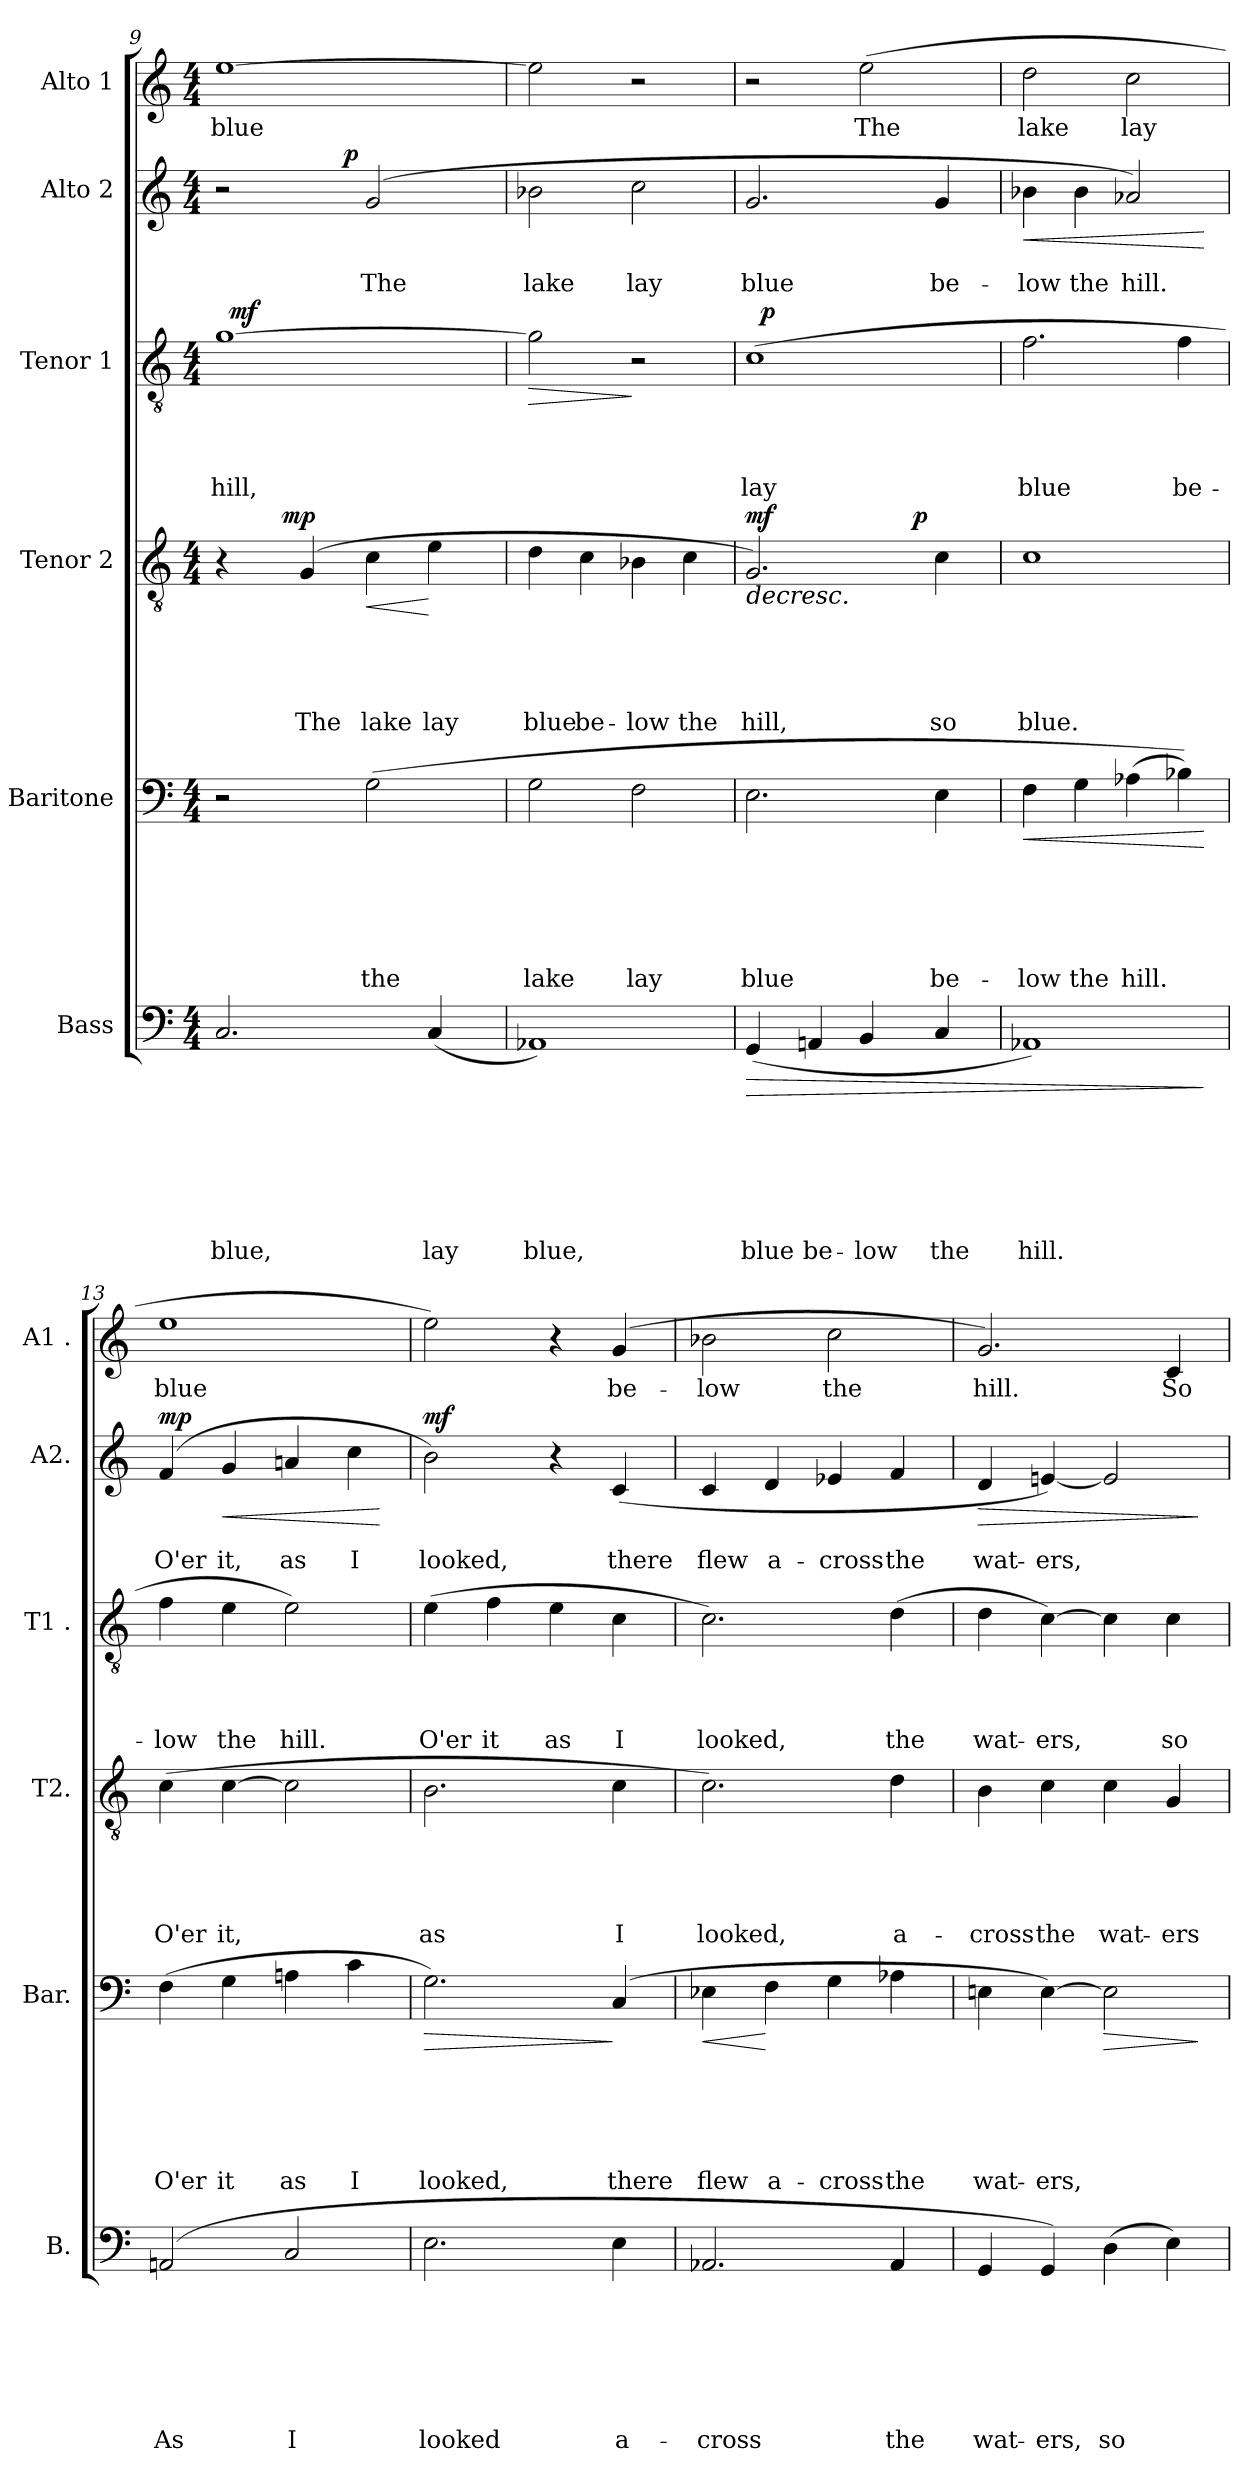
**kern	**text	**text	**text	**text	**text	**text	**text	**dynam	**kern	**text	**text	**text	**text	**text	**text	**dynam	**kern	**text	**text	**text	**text	**text	**dynam	**kern	**text	**text	**text	**text	**dynam	**kern	**text	**text	**dynam	**kern	**text
*part6	*part6	*part6	*part6	*part6	*part6	*part6	*part6	*part6	*part5	*part5	*part5	*part5	*part5	*part5	*part5	*part5	*part4	*part4	*part4	*part4	*part4	*part4	*part4	*part3	*part3	*part3	*part3	*part3	*part3	*part2	*part2	*part2	*part2	*part1	*part1
*staff6	*staff6	*staff6	*staff6	*staff6	*staff6	*staff6	*staff6	*staff6	*staff5	*staff5	*staff5	*staff5	*staff5	*staff5	*staff5	*staff5	*staff4	*staff4	*staff4	*staff4	*staff4	*staff4	*staff4	*staff3	*staff3	*staff3	*staff3	*staff3	*staff3	*staff2	*staff2	*staff2	*staff2	*staff1	*staff1
*I"Bass	*	*	*	*	*	*	*	*	*I"Baritone	*	*	*	*	*	*	*	*I"Tenor 2	*	*	*	*	*	*	*I"Tenor 1	*	*	*	*	*	*I"Alto 2	*	*	*	*I"Alto 1	*
*I'B.	*	*	*	*	*	*	*	*	*I'Bar.	*	*	*	*	*	*	*	*I'T2.	*	*	*	*	*	*	*I'T1 .	*	*	*	*	*	*I'A2.	*	*	*	*I'A1 .	*
*clefF4	*	*	*	*	*	*	*	*	*clefF4	*	*	*	*	*	*	*	*clefGv2	*	*	*	*	*	*	*clefGv2	*	*	*	*	*	*clefG2	*	*	*	*clefG2	*
*k[]	*	*	*	*	*	*	*	*	*k[]	*	*	*	*	*	*	*	*k[]	*	*	*	*	*	*	*k[]	*	*	*	*	*	*k[]	*	*	*	*k[]	*
*C:	*	*	*	*	*	*	*	*	*C:	*	*	*	*	*	*	*	*C:	*	*	*	*	*	*	*C:	*	*	*	*	*	*C:	*	*	*	*C:	*
*M4/4	*	*	*	*	*	*	*	*	*M4/4	*	*	*	*	*	*	*	*M4/4	*	*	*	*	*	*	*M4/4	*	*	*	*	*	*M4/4	*	*	*	*M4/4	*
=9	=9	=9	=9	=9	=9	=9	=9	=9	=9	=9	=9	=9	=9	=9	=9	=9	=9	=9	=9	=9	=9	=9	=9	=9	=9	=9	=9	=9	=9	=9	=9	=9	=9	=9	=9
!	!	!	!	!	!	!	!LO:LY:b	!	!	!	!	!	!	!	!	!	!	!	!	!	!	!	!	!	!	!	!	!LO:LY:b	!	!	!	!	!	!	!LO:LY:b
*	*	*	*	*	*	*	*	*	*	*	*	*	*	*	*	*	*^	*	*	*	*	*	*	*^	*	*	*	*	*	*^	*	*	*	*	*
2.C/	.	.	.	.	.	.	blue,	.	2r	.	.	.	.	.	.	.	4r	6ryy	.	.	.	.	.	.	[>1g	32ryy	.	.	.	hill,	.	2r	4..ryy	.	.	.	[>1ee	blue
!	!	!	!	!	!	!	!	!	!	!	!	!	!	!	!	!	!	!	!	!	!	!	!	!	!	!	!	!	!	!	!LO:DY:a	!	!	!	!	!	!	!
.	.	.	.	.	.	.	.	.	.	.	.	.	.	.	.	.	.	.	.	.	.	.	.	.	.	2ryy	.	.	.	.	mf	.	.	.	.	.	.	.
.	.	.	.	.	.	.	.	.	.	.	.	.	.	.	.	.	.	24ryy	.	.	.	.	.	.	.	.	.	.	.	.	.	.	.	.	.	.	.	.
!	!	!	!	!	!	!	!	!	!	!	!	!	!	!	!	!	!	!	!	!	!	!	!	!LO:DY:a	!	!	!	!	!	!	!	!	!	!	!	!	!	!
.	.	.	.	.	.	.	.	.	.	.	.	.	.	.	.	.	.	3%2ryy	.	.	.	.	.	mp	.	.	.	.	.	.	.	.	.	.	.	.	.	.
!	!	!	!	!	!	!	!	!	!	!	!	!	!	!	!	!	!	!	!	!	!	!	!LO:LY:b	!	!	!	!	!	!	!	!	!	!	!	!	!	!	!
.	.	.	.	.	.	.	.	.	.	.	.	.	.	.	.	.	(4G/	.	.	.	.	.	The	.	.	.	.	.	.	.	.	.	.	.	.	.	.	.
!	!	!	!	!	!	!	!	!	!	!	!	!	!	!	!	!	!	!	!	!	!	!	!	!	!	!	!	!	!	!	!	!	!	!	!	!LO:DY:a	!	!
.	.	.	.	.	.	.	.	.	.	.	.	.	.	.	.	.	.	.	.	.	.	.	.	.	.	.	.	.	.	.	.	.	2ryy	.	.	p	.	.
!	!	!	!	!	!	!	!	!	!	!	!	!	!	!	!LO:LY:b	!	!	!	!	!	!	!	!LO:LY:b	!LO:HP:b	!	!	!	!	!	!	!	!	!	!	!LO:LY:b	!	!	!
.	.	.	.	.	.	.	.	.	(>2G\	.	.	.	.	.	the	.	4c\	.	.	.	.	.	lake	<	.	.	.	.	.	.	.	(2g/	.	.	The	.	.	.
.	.	.	.	.	.	.	.	.	.	.	.	.	.	.	.	.	.	.	.	.	.	.	.	.	.	4...ryy	.	.	.	.	.	.	.	.	.	.	.	.
!	!	!	!	!	!	!	!LO:LY:b	!	!	!	!	!	!	!	!	!	!	!	!	!	!	!	!LO:LY:b	!	!	!	!	!	!	!	!	!	!	!	!	!	!	!
(<4C/	.	.	.	.	.	.	lay	.	.	.	.	.	.	.	.	.	4e\	.	.	.	.	.	lay	[	.	.	.	.	.	.	.	.	.	.	.	.	.	.
.	.	.	.	.	.	.	.	.	.	.	.	.	.	.	.	.	.	12.ryy	.	.	.	.	.	.	.	.	.	.	.	.	.	.	.	.	.	.	.	.
.	.	.	.	.	.	.	.	.	.	.	.	.	.	.	.	.	.	.	.	.	.	.	.	.	.	.	.	.	.	.	.	.	16ryy	.	.	.	.	.
=10	=10	=10	=10	=10	=10	=10	=10	=10	=10	=10	=10	=10	=10	=10	=10	=10	=10	=10	=10	=10	=10	=10	=10	=10	=10	=10	=10	=10	=10	=10	=10	=10	=10	=10	=10	=10	=10	=10
!	!	!	!	!	!	!	!LO:LY:b	!	!	!	!	!	!	!	!LO:LY:b	!	!	!	!	!	!	!	!LO:LY:b	!	!	!	!	!	!	!	!LO:HP:b	!	!	!	!LO:LY:b	!	!	!
*	*	*	*	*	*	*	*	*	*	*	*	*	*	*	*	*	*v	*v	*	*	*	*	*	*	*	*	*	*	*	*	*	*v	*v	*	*	*	*	*
*	*	*	*	*	*	*	*	*	*	*	*	*	*	*	*	*	*	*	*	*	*	*	*	*v	*v	*	*	*	*	*	*	*	*	*	*	*
1AA-X)	.	.	.	.	.	.	blue,	.	2G\	.	.	.	.	.	lake	.	4d\	.	.	.	.	blue	.	2g\]	.	.	.	.	>	2b-X\	.	lake	.	2ee\]	.
!	!	!	!	!	!	!	!	!	!	!	!	!	!	!	!	!	!	!	!	!	!	!LO:LY:b	!	!	!	!	!	!	!	!	!	!	!	!	!
.	.	.	.	.	.	.	.	.	.	.	.	.	.	.	.	.	4c\	.	.	.	.	be-	.	.	.	.	.	.	.	.	.	.	.	.	.
!	!	!	!	!	!	!	!	!	!	!	!	!	!	!	!LO:LY:b	!	!	!	!	!	!	!LO:LY:b:rj	!	!	!	!	!	!	!	!	!	!LO:LY:b	!	!	!
.	.	.	.	.	.	.	.	.	2F\	.	.	.	.	.	lay	.	4B-X\	.	.	.	.	-low	.	2r	.	.	.	.	]	2cc\	.	lay	.	2r	.
!	!	!	!	!	!	!	!	!	!	!	!	!	!	!	!	!	!	!	!	!	!	!LO:LY:b	!	!	!	!	!	!	!	!	!	!	!	!	!
.	.	.	.	.	.	.	.	.	.	.	.	.	.	.	.	.	4c\	.	.	.	.	the	.	.	.	.	.	.	.	.	.	.	.	.	.
=11	=11	=11	=11	=11	=11	=11	=11	=11	=11	=11	=11	=11	=11	=11	=11	=11	=11	=11	=11	=11	=11	=11	=11	=11	=11	=11	=11	=11	=11	=11	=11	=11	=11	=11	=11
!	!	!	!	!	!	!	!LO:LY:b	!LO:HP:b	!	!	!	!	!	!	!LO:LY:b	!	!	!	!	!	!	!LO:LY:b	!LO:HP:b	!	!	!	!	!LO:LY:b	!	!	!	!LO:LY:b	!	!	!
!	!	!	!	!	!	!	!	!	!	!	!	!	!	!	!	!	!	!	!	!	!	!	!LO:DY:n=1:a	!	!	!	!	!	!	!	!	!	!	!	!
*	*	*	*	*	*	*	*	*	*	*	*	*	*	*	*	*	*^	*	*	*	*	*	*	*^	*	*	*	*	*	*	*	*	*	*	*
(4GG/	.	.	.	.	.	.	blue	>	2.E\	.	.	.	.	.	blue	.	2.G/)	2ryy	.	.	.	.	hill,	> mf	(>1c	32ryy	.	.	.	lay	.	2.g/	.	blue	.	2r	.
!	!	!	!	!	!	!	!	!	!	!	!	!	!	!	!	!	!	!	!	!	!	!	!	!	!	!	!	!	!	!	!LO:DY:a	!	!	!	!	!	!
.	.	.	.	.	.	.	.	.	.	.	.	.	.	.	.	.	.	.	.	.	.	.	.	.	.	2ryy	.	.	.	.	p	.	.	.	.	.	.
!	!	!	!	!	!	!	!LO:LY:b	!	!	!	!	!	!	!	!	!	!	!	!	!	!	!	!	!	!	!	!	!	!	!	!	!	!	!	!	!	!
4AAn/	.	.	.	.	.	.	be-	.	.	.	.	.	.	.	.	.	.	.	.	.	.	.	.	.	.	.	.	.	.	.	.	.	.	.	.	.	.
!	!	!	!	!	!	!	!LO:LY:b:rj	!	!	!	!	!	!	!	!	!	!	!	!	!	!	!	!	!	!	!	!	!	!	!	!	!	!	!	!	!	!LO:LY:b
4BB/	.	.	.	.	.	.	-low	.	.	.	.	.	.	.	.	.	.	8.ryy	.	.	.	.	.	.	.	.	.	.	.	.	.	.	.	.	.	(>2ee\	The
.	.	.	.	.	.	.	.	.	.	.	.	.	.	.	.	.	.	.	.	.	.	.	.	.	.	4...ryy	.	.	.	.	.	.	.	.	.	.	.
!	!	!	!	!	!	!	!	!	!	!	!	!	!	!	!	!	!	!	!	!	!	!	!	!LO:DY:n=2:a	!	!	!	!	!	!	!	!	!	!	!	!	!
.	.	.	.	.	.	.	.	.	.	.	.	.	.	.	.	.	.	4ryy	.	.	.	.	.	p	.	.	.	.	.	.	.	.	.	.	.	.	.
!	!	!	!	!	!	!	!LO:LY:b	!	!	!	!	!	!	!	!LO:LY:b	!	!	!	!	!	!	!	!LO:LY:b	!	!	!	!	!	!	!	!	!	!	!LO:LY:b	!	!	!
4C/	.	.	.	.	.	.	the	.	4E\	.	.	.	.	.	be-	.	4c\	.	.	.	.	.	so	.	.	.	.	.	.	.	.	4g/	.	be-	.	.	.
.	.	.	.	.	.	.	.	.	.	.	.	.	.	.	.	.	.	16ryy	.	.	.	.	.	.	.	.	.	.	.	.	.	.	.	.	.	.	.
.	.	.	.	.	.	.	.	.	.	.	.	.	.	.	.	.	.	.	.	.	.	.	.	]	.	.	.	.	.	.	.	.	.	.	.	.	.
=12	=12	=12	=12	=12	=12	=12	=12	=12	=12	=12	=12	=12	=12	=12	=12	=12	=12	=12	=12	=12	=12	=12	=12	=12	=12	=12	=12	=12	=12	=12	=12	=12	=12	=12	=12	=12	=12
!	!	!	!	!	!	!	!LO:LY:b	!	!	!	!	!	!	!	!LO:LY:b	!LO:HP:b	!	!	!	!	!	!	!LO:LY:b	!	!	!	!	!	!	!LO:LY:b	!	!	!	!LO:LY:b	!LO:HP:b	!	!LO:LY:b
*	*	*	*	*	*	*	*	*	*	*	*	*	*	*	*	*	*v	*v	*	*	*	*	*	*	*	*	*	*	*	*	*	*	*	*	*	*	*
*	*	*	*	*	*	*	*	*	*	*	*	*	*	*	*	*	*	*	*	*	*	*	*	*v	*v	*	*	*	*	*	*	*	*	*	*	*
1AA-X)	.	.	.	.	.	.	hill.	.	4F\	.	.	.	.	.	-low	<	1c	.	.	.	.	blue.	.	2.f\	.	.	.	blue	.	4b-X\	.	-low	<	2dd\	lake
!	!	!	!	!	!	!	!	!	!	!	!	!	!	!	!LO:LY:b	!	!	!	!	!	!	!	!	!	!	!	!	!	!	!	!	!LO:LY:b	!	!	!
.	.	.	.	.	.	.	.	.	4G\	.	.	.	.	.	the	.	.	.	.	.	.	.	.	.	.	.	.	.	.	4b-\	.	the	.	.	.
!	!	!	!	!	!	!	!	!	!	!	!	!	!	!	!LO:LY:b	!	!	!	!	!	!	!	!	!	!	!	!	!	!	!	!	!LO:LY:b	!	!	!LO:LY:b
.	.	.	.	.	.	.	.	.	(>4A-X\	.	.	.	.	.	hill.	.	.	.	.	.	.	.	.	.	.	.	.	.	.	2a-X/)	.	hill.	.	2cc\	lay
!	!	!	!	!	!	!	!	!	!	!	!	!	!	!	!	!	!	!	!	!	!	!	!	!	!	!	!	!LO:LY:b	!	!	!	!	!	!	!
.	.	.	.	.	.	.	.	.	4B-X\))	.	.	.	.	.	.	.	.	.	.	.	.	.	.	4f\	.	.	.	be-	.	.	.	.	.	.	.
.	.	.	.	.	.	.	.	]	.	.	.	.	.	.	.	[	.	.	.	.	.	.	.	.	.	.	.	.	.	.	.	.	[	.	.
!!LO:PB:g=z
=13	=13	=13	=13	=13	=13	=13	=13	=13	=13	=13	=13	=13	=13	=13	=13	=13	=13	=13	=13	=13	=13	=13	=13	=13	=13	=13	=13	=13	=13	=13	=13	=13	=13	=13	=13
!	!	!	!	!	!	!	!LO:LY:b	!	!	!	!	!	!	!	!LO:LY:b	!	!	!	!	!	!	!LO:LY:b	!	!	!	!	!	!LO:LY:b	!	!	!	!LO:LY:b	!LO:DY:a	!	!LO:LY:b
(2AAn/	.	.	.	.	.	.	As	.	(>4F\	.	.	.	.	.	O'er	.	(>4c\	.	.	.	.	O'er	.	4f\	.	.	.	-low	.	(4f/	.	O'er	mp	1ee	blue
!	!	!	!	!	!	!	!	!	!	!	!	!	!	!	!LO:LY:b	!	!	!	!	!	!	!LO:LY:b	!	!	!	!	!	!LO:LY:b	!	!	!	!LO:LY:b	!LO:HP:b	!	!
.	.	.	.	.	.	.	.	.	4G\	.	.	.	.	.	it	.	[>4c\	.	.	.	.	it,	.	4e\	.	.	.	the	.	4g/	.	it,	<	.	.
!	!	!	!	!	!	!	!LO:LY:b	!	!	!	!	!	!	!	!LO:LY:b	!	!	!	!	!	!	!	!	!	!	!	!	!LO:LY:b	!	!	!	!LO:LY:b	!	!	!
2C/	.	.	.	.	.	.	I	.	4An\	.	.	.	.	.	as	.	2c\]	.	.	.	.	.	.	2e\)	.	.	.	hill.	.	4an/	.	as	.	.	.
!	!	!	!	!	!	!	!	!	!	!	!	!	!	!	!LO:LY:b	!	!	!	!	!	!	!	!	!	!	!	!	!	!	!	!	!LO:LY:b	!	!	!
.	.	.	.	.	.	.	.	.	4c\	.	.	.	.	.	I	.	.	.	.	.	.	.	.	.	.	.	.	.	.	4cc\	.	I	.	.	.
.	.	.	.	.	.	.	.	.	.	.	.	.	.	.	.	.	.	.	.	.	.	.	.	.	.	.	.	.	.	.	.	.	[	.	.
=14	=14	=14	=14	=14	=14	=14	=14	=14	=14	=14	=14	=14	=14	=14	=14	=14	=14	=14	=14	=14	=14	=14	=14	=14	=14	=14	=14	=14	=14	=14	=14	=14	=14	=14	=14
!	!	!	!	!	!	!	!LO:LY:b	!	!	!	!	!	!	!	!LO:LY:b	!LO:HP:b	!	!	!	!	!	!LO:LY:b	!	!	!	!	!	!LO:LY:b	!	!	!	!LO:LY:b	!LO:DY:a	!	!
2.E\	.	.	.	.	.	.	looked	.	2.G\)	.	.	.	.	.	looked,	>	2.B\	.	.	.	.	as	.	(>4e\	.	.	.	O'er	.	2b\)	.	looked,	mf	2ee\)	.
!	!	!	!	!	!	!	!	!	!	!	!	!	!	!	!	!	!	!	!	!	!	!	!	!	!	!	!	!LO:LY:b	!	!	!	!	!	!	!
.	.	.	.	.	.	.	.	.	.	.	.	.	.	.	.	.	.	.	.	.	.	.	.	4f\	.	.	.	it	.	.	.	.	.	.	.
!	!	!	!	!	!	!	!	!	!	!	!	!	!	!	!	!	!	!	!	!	!	!	!	!	!	!	!	!LO:LY:b	!	!	!	!	!	!	!
.	.	.	.	.	.	.	.	.	.	.	.	.	.	.	.	.	.	.	.	.	.	.	.	4e\	.	.	.	as	.	4r	.	.	.	4r	.
!	!	!	!	!	!	!	!LO:LY:b	!	!	!	!	!	!	!	!LO:LY:b	!	!	!	!	!	!	!LO:LY:b	!	!	!	!	!	!LO:LY:b	!	!	!	!LO:LY:b	!	!	!LO:LY:b
4E\	.	.	.	.	.	.	a-	.	(4C/	.	.	.	.	.	there	]	4c\	.	.	.	.	I	.	4c\	.	.	.	I	.	(<4c/	.	there	.	(4g/	be-
=15	=15	=15	=15	=15	=15	=15	=15	=15	=15	=15	=15	=15	=15	=15	=15	=15	=15	=15	=15	=15	=15	=15	=15	=15	=15	=15	=15	=15	=15	=15	=15	=15	=15	=15	=15
!	!	!	!	!	!	!	!LO:LY:b	!	!	!	!	!	!	!	!LO:LY:b	!LO:HP:b	!	!	!	!	!	!LO:LY:b	!	!	!	!	!	!LO:LY:b	!	!	!	!LO:LY:b	!	!	!LO:LY:b
2.AA-X/	.	.	.	.	.	.	-cross	.	4E-X\	.	.	.	.	.	flew	<	2.c\)	.	.	.	.	looked,	.	2.c\)	.	.	.	looked,	.	4c/	.	flew	.	2b-X\	-low
!	!	!	!	!	!	!	!	!	!	!	!	!	!	!	!LO:LY:b	!	!	!	!	!	!	!	!	!	!	!	!	!	!	!	!	!LO:LY:b	!	!	!
.	.	.	.	.	.	.	.	.	4F\	.	.	.	.	.	a-	[	.	.	.	.	.	.	.	.	.	.	.	.	.	4d/	.	a-	.	.	.
!	!	!	!	!	!	!	!	!	!	!	!	!	!	!	!LO:LY:b:rj	!	!	!	!	!	!	!	!	!	!	!	!	!	!	!	!	!LO:LY:b:rj	!	!	!LO:LY:b
.	.	.	.	.	.	.	.	.	4G\	.	.	.	.	.	-cross	.	.	.	.	.	.	.	.	.	.	.	.	.	.	4e-X/	.	-cross	.	2cc\	the
!	!	!	!	!	!	!	!LO:LY:b	!	!	!	!	!	!	!	!LO:LY:b	!	!	!	!	!	!	!LO:LY:b	!	!	!	!	!	!LO:LY:b	!	!	!	!LO:LY:b	!	!	!
4AA-/	.	.	.	.	.	.	the	.	4A-X\	.	.	.	.	.	the	.	4d\	.	.	.	.	a-	.	(>4d\	.	.	.	the	.	4f/	.	the	.	.	.
=16	=16	=16	=16	=16	=16	=16	=16	=16	=16	=16	=16	=16	=16	=16	=16	=16	=16	=16	=16	=16	=16	=16	=16	=16	=16	=16	=16	=16	=16	=16	=16	=16	=16	=16	=16
!	!	!	!	!	!	!	!LO:LY:b	!	!	!	!	!	!	!	!LO:LY:b	!	!	!	!	!	!	!LO:LY:b	!	!	!	!	!	!LO:LY:b	!	!	!	!LO:LY:b	!LO:HP:b	!	!LO:LY:b
4GG/	.	.	.	.	.	.	wat-	.	4En\	.	.	.	.	.	wat-	.	4B\	.	.	.	.	-cross	.	4d\	.	.	.	wat-	.	4d/	.	wat-	>	2.g/)	hill.
!	!	!	!	!	!	!	!LO:LY:b	!	!	!	!	!	!	!	!LO:LY:b	!	!	!	!	!	!	!LO:LY:b	!	!	!	!	!	!LO:LY:b	!	!	!	!LO:LY:b	!	!	!
4GG/)	.	.	.	.	.	.	-ers,	.	[>4E\)	.	.	.	.	.	-ers,	.	4c\	.	.	.	.	the	.	[>4c\)	.	.	.	-ers,	.	[<4en/)	.	-ers,	.	.	.
!	!	!	!	!	!	!	!LO:LY:b	!	!	!	!	!	!	!	!	!LO:HP:b	!	!	!	!	!	!LO:LY:b	!	!	!	!	!	!	!	!	!	!	!	!	!
(>4D\	.	.	.	.	.	.	so	.	2E\]	.	.	.	.	.	.	>	4c\	.	.	.	.	wat-	.	4c\]	.	.	.	.	.	2e/]	.	.	.	.	.
!	!	!	!	!	!	!	!	!	!	!	!	!	!	!	!	!	!	!	!	!	!	!LO:LY:b:rj	!	!	!	!	!	!LO:LY:b	!	!	!	!	!	!	!LO:LY:b
4E\)	.	.	.	.	.	.	.	.	.	.	.	.	.	.	.	.	4G/	.	.	.	.	-ers	.	4c\	.	.	.	so	.	.	.	.	.	4c/	So
.	.	.	.	.	.	.	.	.	.	.	.	.	.	.	.	]	.	.	.	.	.	.	.	.	.	.	.	.	.	.	.	.	]	.	.
=	=	=	=	=	=	=	=	=	=	=	=	=	=	=	=	=	=	=	=	=	=	=	=	=	=	=	=	=	=	=	=	=	=	=	=
*-	*-	*-	*-	*-	*-	*-	*-	*-	*-	*-	*-	*-	*-	*-	*-	*-	*-	*-	*-	*-	*-	*-	*-	*-	*-	*-	*-	*-	*-	*-	*-	*-	*-	*-	*-
